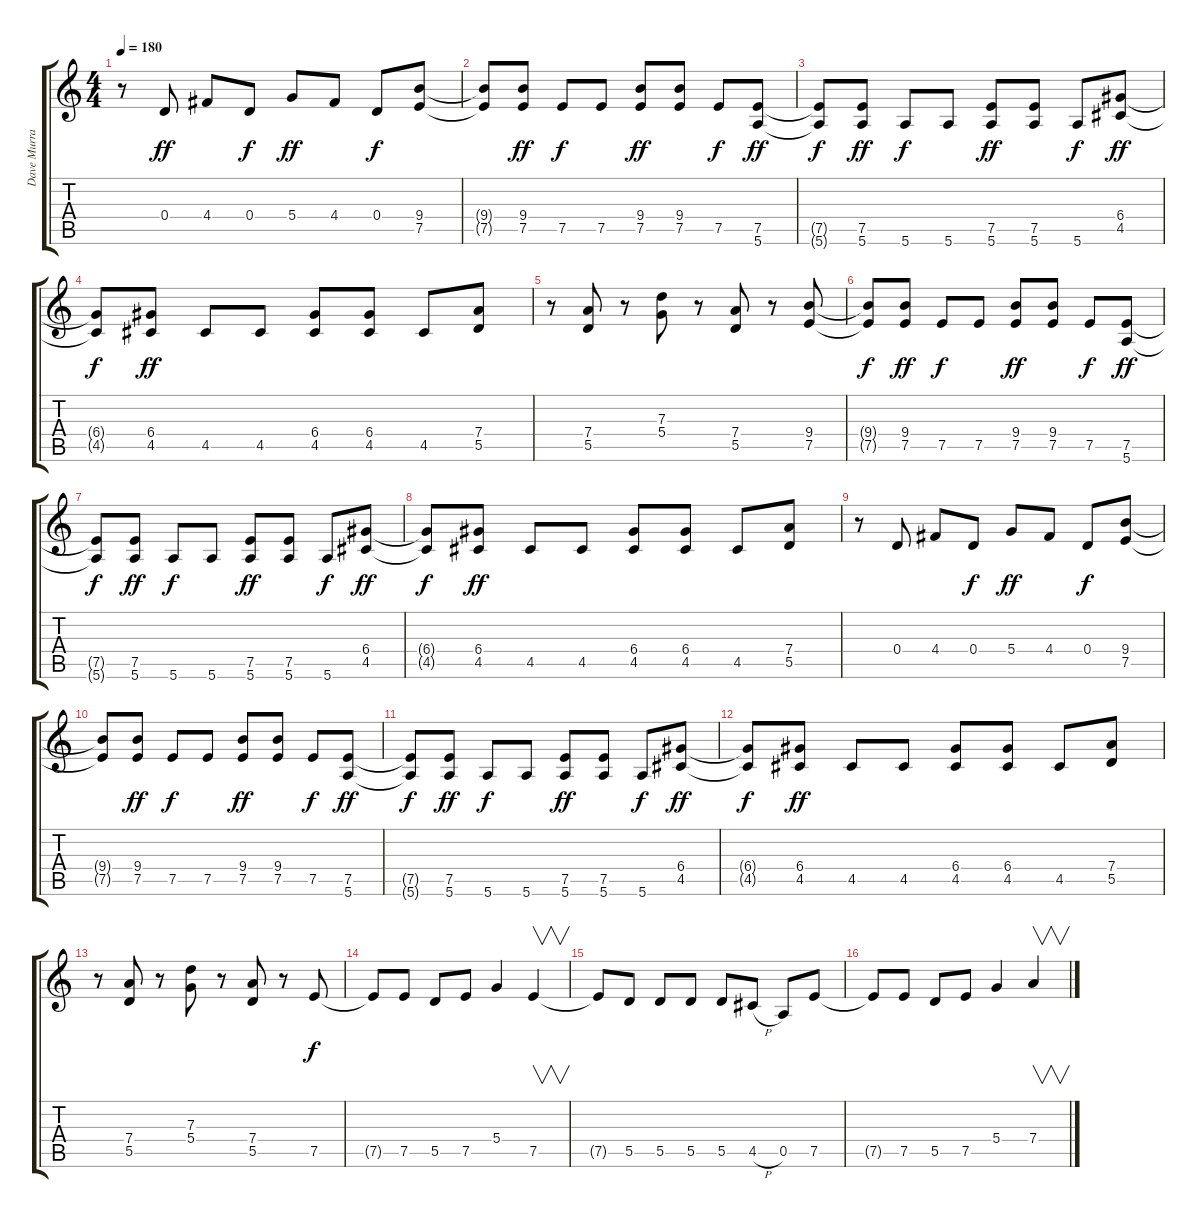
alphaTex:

\track ("Dave Murray" "Dave Murra") {instrument distortionguitar}
\staff {score tabs}
\tuning (E4 B3 G3 D3 A2 E2) {hide}
\ts (4 4)
\tempo 180
\clef g2
\ks c
r.8{dy ff} 0.4.8 4.4.8 0.4.8{dy f} 5.4.8{dy ff} 4.4.8 0.4.8{dy f} (9.4 7.5).8 |
(9.4{t} 7.5{t}).8 (9.4 7.5).8{dy ff} 7.5.8{dy f} 7.5.8 (9.4 7.5).8{dy ff} (9.4 7.5).8 7.5.8{dy f} (7.5 5.6).8{dy ff} |
(7.5{t} 5.6{t}).8{dy f} (7.5 5.6).8{dy ff} 5.6.8{dy f} 5.6.8 (7.5 5.6).8{dy ff} (7.5 5.6).8 5.6.8{dy f} (6.4 4.5).8{dy ff} |
(6.4{t} 4.5{t}).8{dy f} (6.4 4.5).8{dy ff} 4.5.8 4.5.8 (6.4 4.5).8 (6.4 4.5).8 4.5.8 (7.4 5.5).8 |
r.8 (7.4 5.5).8 r.8 (7.3 5.4).8 r.8 (7.4 5.5).8 r.8 (9.4 7.5).8 |
(9.4{t} 7.5{t}).8{dy f} (9.4 7.5).8{dy ff} 7.5.8{dy f} 7.5.8 (9.4 7.5).8{dy ff} (9.4 7.5).8 7.5.8{dy f} (7.5 5.6).8{dy ff} |
(7.5{t} 5.6{t}).8{dy f} (7.5 5.6).8{dy ff} 5.6.8{dy f} 5.6.8 (7.5 5.6).8{dy ff} (7.5 5.6).8 5.6.8{dy f} (6.4 4.5).8{dy ff} |
(6.4{t} 4.5{t}).8{dy f} (6.4 4.5).8{dy ff} 4.5.8 4.5.8 (6.4 4.5).8 (6.4 4.5).8 4.5.8 (7.4 5.5).8 |
r.8 0.4.8 4.4.8 0.4.8{dy f} 5.4.8{dy ff} 4.4.8 0.4.8{dy f} (9.4 7.5).8 |
(9.4{t} 7.5{t}).8 (9.4 7.5).8{dy ff} 7.5.8{dy f} 7.5.8 (9.4 7.5).8{dy ff} (9.4 7.5).8 7.5.8{dy f} (7.5 5.6).8{dy ff} |
(7.5{t} 5.6{t}).8{dy f} (7.5 5.6).8{dy ff} 5.6.8{dy f} 5.6.8 (7.5 5.6).8{dy ff} (7.5 5.6).8 5.6.8{dy f} (6.4 4.5).8{dy ff} |
(6.4{t} 4.5{t}).8{dy f} (6.4 4.5).8{dy ff} 4.5.8 4.5.8 (6.4 4.5).8 (6.4 4.5).8 4.5.8 (7.4 5.5).8 |
r.8 (7.4 5.5).8 r.8 (7.3 5.4).8 r.8 (7.4 5.5).8 r.8 7.5.8{dy f} |
7.5{t}.8 7.5.8 5.5.8 7.5.8 5.4.4 7.5.4{v} |
7.5{t}.8 5.5.8 5.5.8 5.5.8 5.5.8 4.5{h}.8 0.5.8 7.5.8 |
7.5{t}.8 7.5.8 5.5.8 7.5.8 5.4.4 7.4.4{v}
